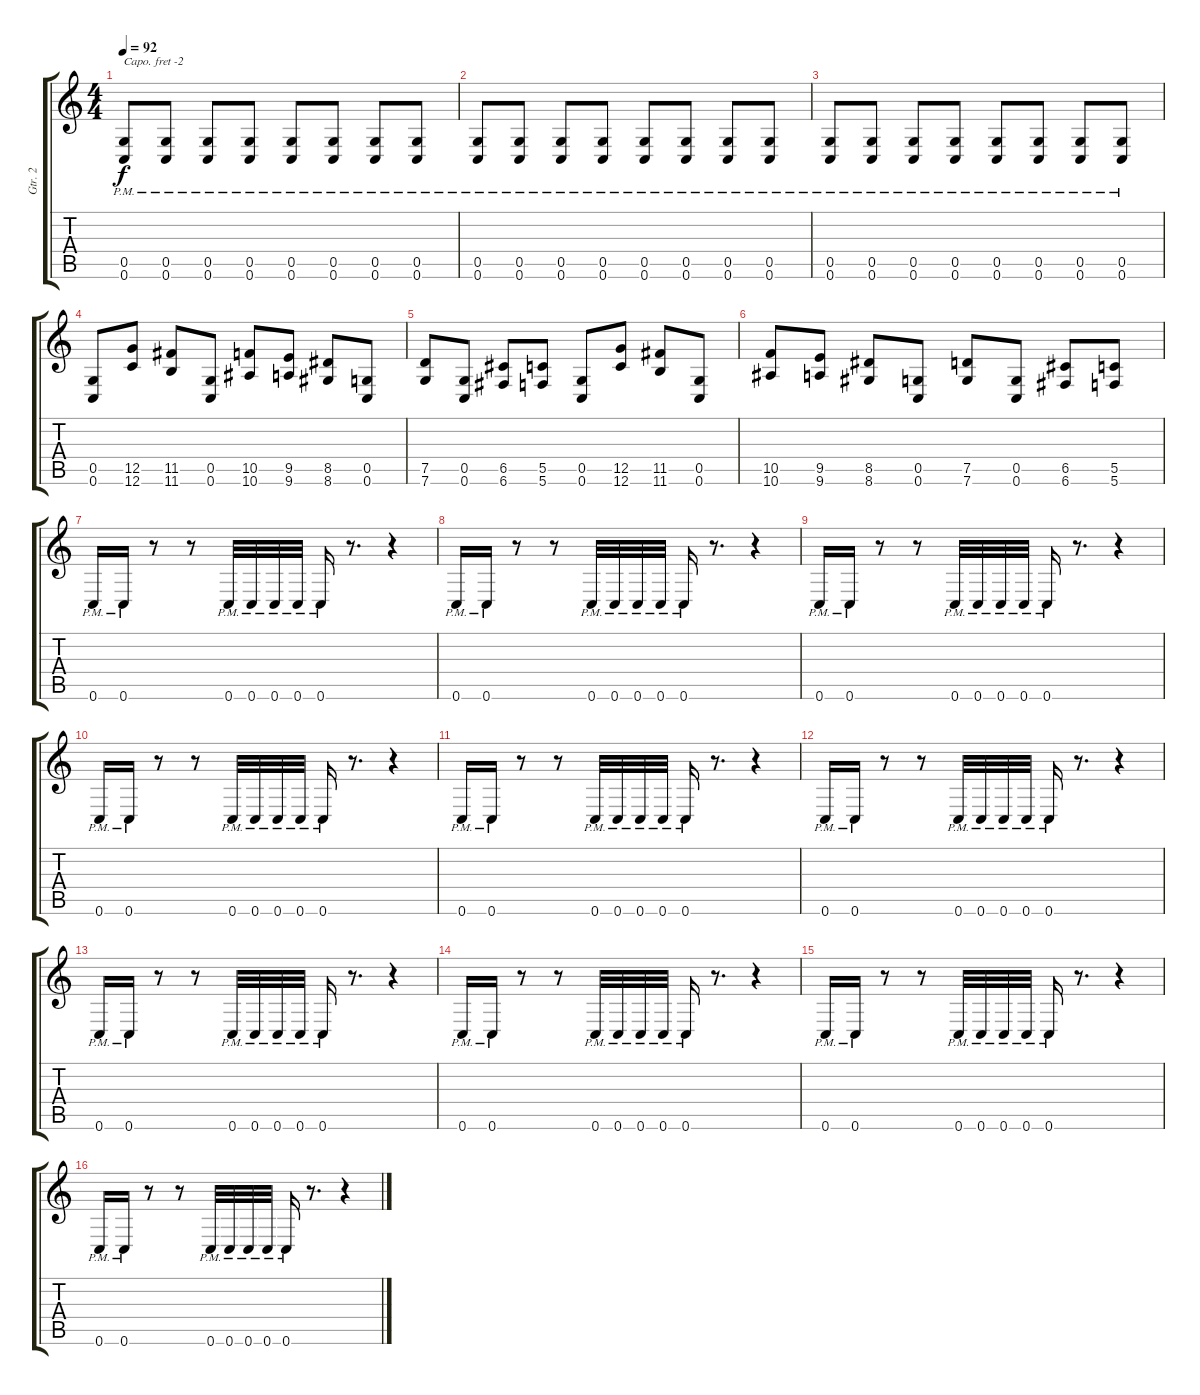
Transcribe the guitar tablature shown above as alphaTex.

\track ("Gtr. 2" "Gtr. 2") {instrument distortionguitar}
\staff {score tabs}
\capo -2
\tuning (E4 B3 G3 D3 A2 D2) {hide}
\ts (4 4)
\tempo 92
\clef g2
\ks c
(0.5{pm} 0.6{pm}).8{dy f} (0.5{pm} 0.6{pm}).8 (0.5{pm} 0.6{pm}).8 (0.5{pm} 0.6{pm}).8 (0.5{pm} 0.6{pm}).8 (0.5{pm} 0.6{pm}).8 (0.5{pm} 0.6{pm}).8 (0.5{pm} 0.6{pm}).8 |
(0.5{pm} 0.6{pm}).8 (0.5{pm} 0.6{pm}).8 (0.5{pm} 0.6{pm}).8 (0.5{pm} 0.6{pm}).8 (0.5{pm} 0.6{pm}).8 (0.5{pm} 0.6{pm}).8 (0.5{pm} 0.6{pm}).8 (0.5{pm} 0.6{pm}).8 |
(0.5{pm} 0.6{pm}).8 (0.5{pm} 0.6{pm}).8 (0.5{pm} 0.6{pm}).8 (0.5{pm} 0.6{pm}).8 (0.5{pm} 0.6{pm}).8 (0.5{pm} 0.6{pm}).8 (0.5{pm} 0.6{pm}).8 (0.5{pm} 0.6{pm}).8 |
(0.5 0.6).8 (12.5 12.6).8 (11.5 11.6).8 (0.5 0.6).8 (10.5 10.6).8 (9.5 9.6).8 (8.5 8.6).8 (0.5 0.6).8 |
(7.5 7.6).8 (0.5 0.6).8 (6.5 6.6).8 (5.5 5.6).8 (0.5 0.6).8 (12.5 12.6).8 (11.5 11.6).8 (0.5 0.6).8 |
(10.5 10.6).8 (9.5 9.6).8 (8.5 8.6).8 (0.5 0.6).8 (7.5 7.6).8 (0.5 0.6).8 (6.5 6.6).8 (5.5 5.6).8 |
0.6{pm}.16 0.6{pm}.16 r.8 r.8 0.6{pm}.32 0.6{pm}.32 0.6{pm}.32 0.6{pm}.32 0.6{pm}.16 r.8{d} r.4 |
0.6{pm}.16 0.6{pm}.16 r.8 r.8 0.6{pm}.32 0.6{pm}.32 0.6{pm}.32 0.6{pm}.32 0.6{pm}.16 r.8{d} r.4 |
0.6{pm}.16 0.6{pm}.16 r.8 r.8 0.6{pm}.32 0.6{pm}.32 0.6{pm}.32 0.6{pm}.32 0.6{pm}.16 r.8{d} r.4 |
0.6{pm}.16 0.6{pm}.16 r.8 r.8 0.6{pm}.32 0.6{pm}.32 0.6{pm}.32 0.6{pm}.32 0.6{pm}.16 r.8{d} r.4 |
0.6{pm}.16 0.6{pm}.16 r.8 r.8 0.6{pm}.32 0.6{pm}.32 0.6{pm}.32 0.6{pm}.32 0.6{pm}.16 r.8{d} r.4 |
0.6{pm}.16 0.6{pm}.16 r.8 r.8 0.6{pm}.32 0.6{pm}.32 0.6{pm}.32 0.6{pm}.32 0.6{pm}.16 r.8{d} r.4 |
0.6{pm}.16 0.6{pm}.16 r.8 r.8 0.6{pm}.32 0.6{pm}.32 0.6{pm}.32 0.6{pm}.32 0.6{pm}.16 r.8{d} r.4 |
0.6{pm}.16 0.6{pm}.16 r.8 r.8 0.6{pm}.32 0.6{pm}.32 0.6{pm}.32 0.6{pm}.32 0.6{pm}.16 r.8{d} r.4 |
0.6{pm}.16 0.6{pm}.16 r.8 r.8 0.6{pm}.32 0.6{pm}.32 0.6{pm}.32 0.6{pm}.32 0.6{pm}.16 r.8{d} r.4 |
0.6{pm}.16 0.6{pm}.16 r.8 r.8 0.6{pm}.32 0.6{pm}.32 0.6{pm}.32 0.6{pm}.32 0.6{pm}.16 r.8{d} r.4
